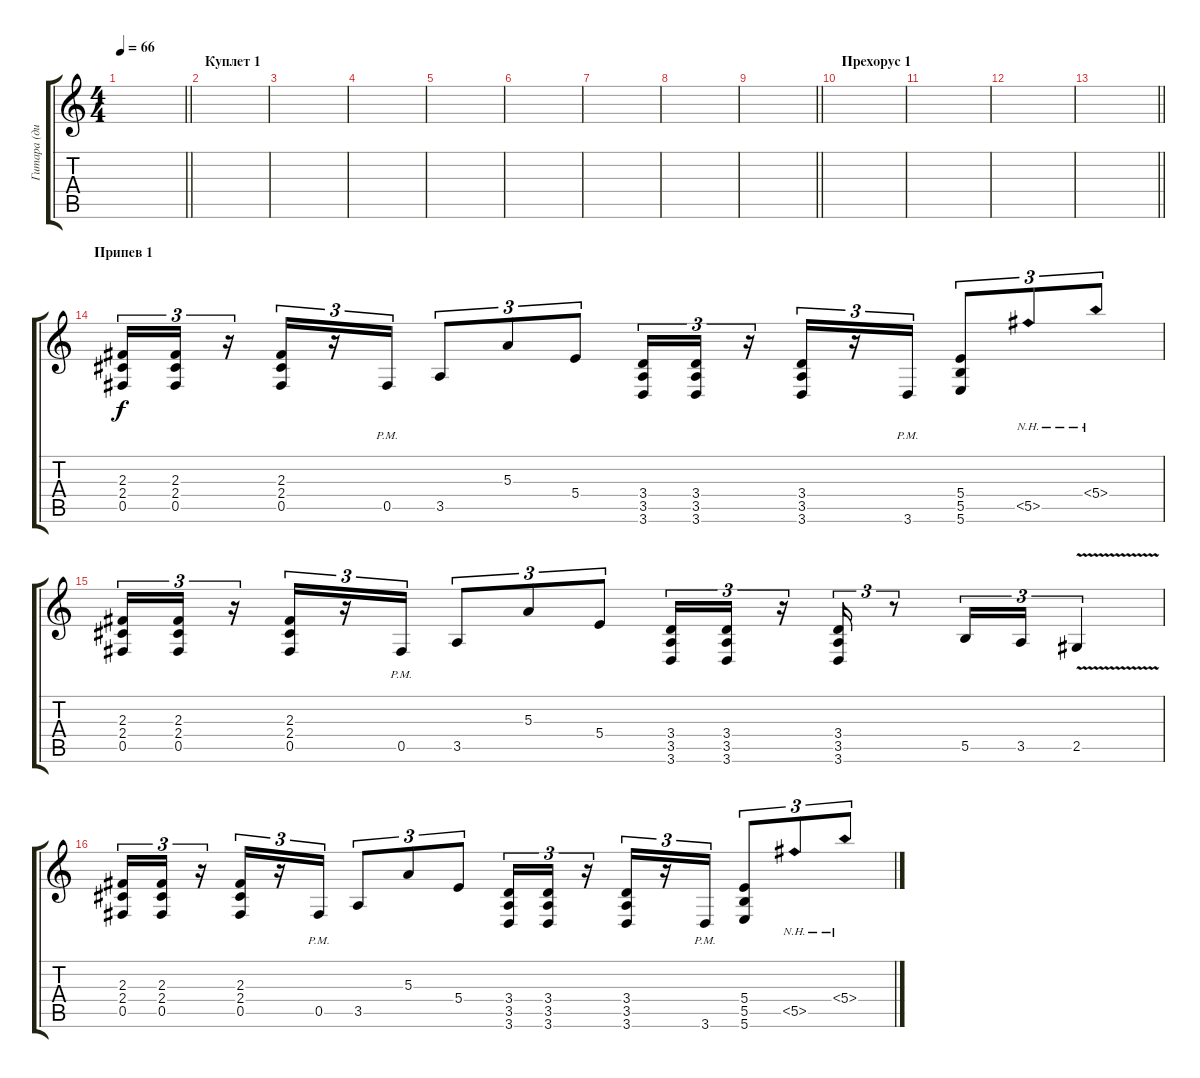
\track ("Гитара (дист.)" "Гитара (ди") {instrument distortionguitar}
\staff {score tabs}
\tuning (Db4 Ab3 E3 B2 Gb2 B1) {hide}
\ts (4 4)
\tempo 66
\clef g2
\barLineRight lightlight
\ks c
|
\section ("" "Куплет 1")
|
|
|
|
|
|
|
\barLineRight lightlight
|
\section ("" "Прехорус 1")
|
|
|
\barLineRight lightlight
|
\section ("" "Припев 1")
(2.3 2.4 0.5).16{tu (3 2)} (2.3 2.4 0.5).16{tu (3 2)} r.16{tu (3 2)} (2.3 2.4 0.5).16{tu (3 2)} r.16{tu (3 2)} 0.5{pm}.16{tu (3 2)} 3.5.8{tu (3 2)} 5.3.8{tu (3 2)} 5.4.8{tu (3 2)} (3.4 3.5 3.6).16{tu (3 2)} (3.4 3.5 3.6).16{tu (3 2)} r.16{tu (3 2)} (3.4 3.5 3.6).16{tu (3 2)} r.16{tu (3 2)} 3.6{pm}.16{tu (3 2)} (5.4 5.5 5.6).8{tu (3 2)} 5.5{nh}.8{tu (3 2)} 5.4{nh}.8{tu (3 2)} |
(2.3 2.4 0.5).16{tu (3 2)} (2.3 2.4 0.5).16{tu (3 2)} r.16{tu (3 2)} (2.3 2.4 0.5).16{tu (3 2)} r.16{tu (3 2)} 0.5{pm}.16{tu (3 2)} 3.5.8{tu (3 2)} 5.3.8{tu (3 2)} 5.4.8{tu (3 2)} (3.4 3.5 3.6).16{tu (3 2)} (3.4 3.5 3.6).16{tu (3 2)} r.16{tu (3 2)} (3.4 3.5 3.6).16{tu (3 2)} r.8{tu (3 2)} 5.5.16{tu (3 2)} 3.5.16{tu (3 2)} 2.5{v}.4{tu (3 2)} |
(2.3 2.4 0.5).16{tu (3 2)} (2.3 2.4 0.5).16{tu (3 2)} r.16{tu (3 2)} (2.3 2.4 0.5).16{tu (3 2)} r.16{tu (3 2)} 0.5{pm}.16{tu (3 2)} 3.5.8{tu (3 2)} 5.3.8{tu (3 2)} 5.4.8{tu (3 2)} (3.4 3.5 3.6).16{tu (3 2)} (3.4 3.5 3.6).16{tu (3 2)} r.16{tu (3 2)} (3.4 3.5 3.6).16{tu (3 2)} r.16{tu (3 2)} 3.6{pm}.16{tu (3 2)} (5.4 5.5 5.6).8{tu (3 2)} 5.5{nh}.8{tu (3 2)} 5.4{nh}.8{tu (3 2)}
